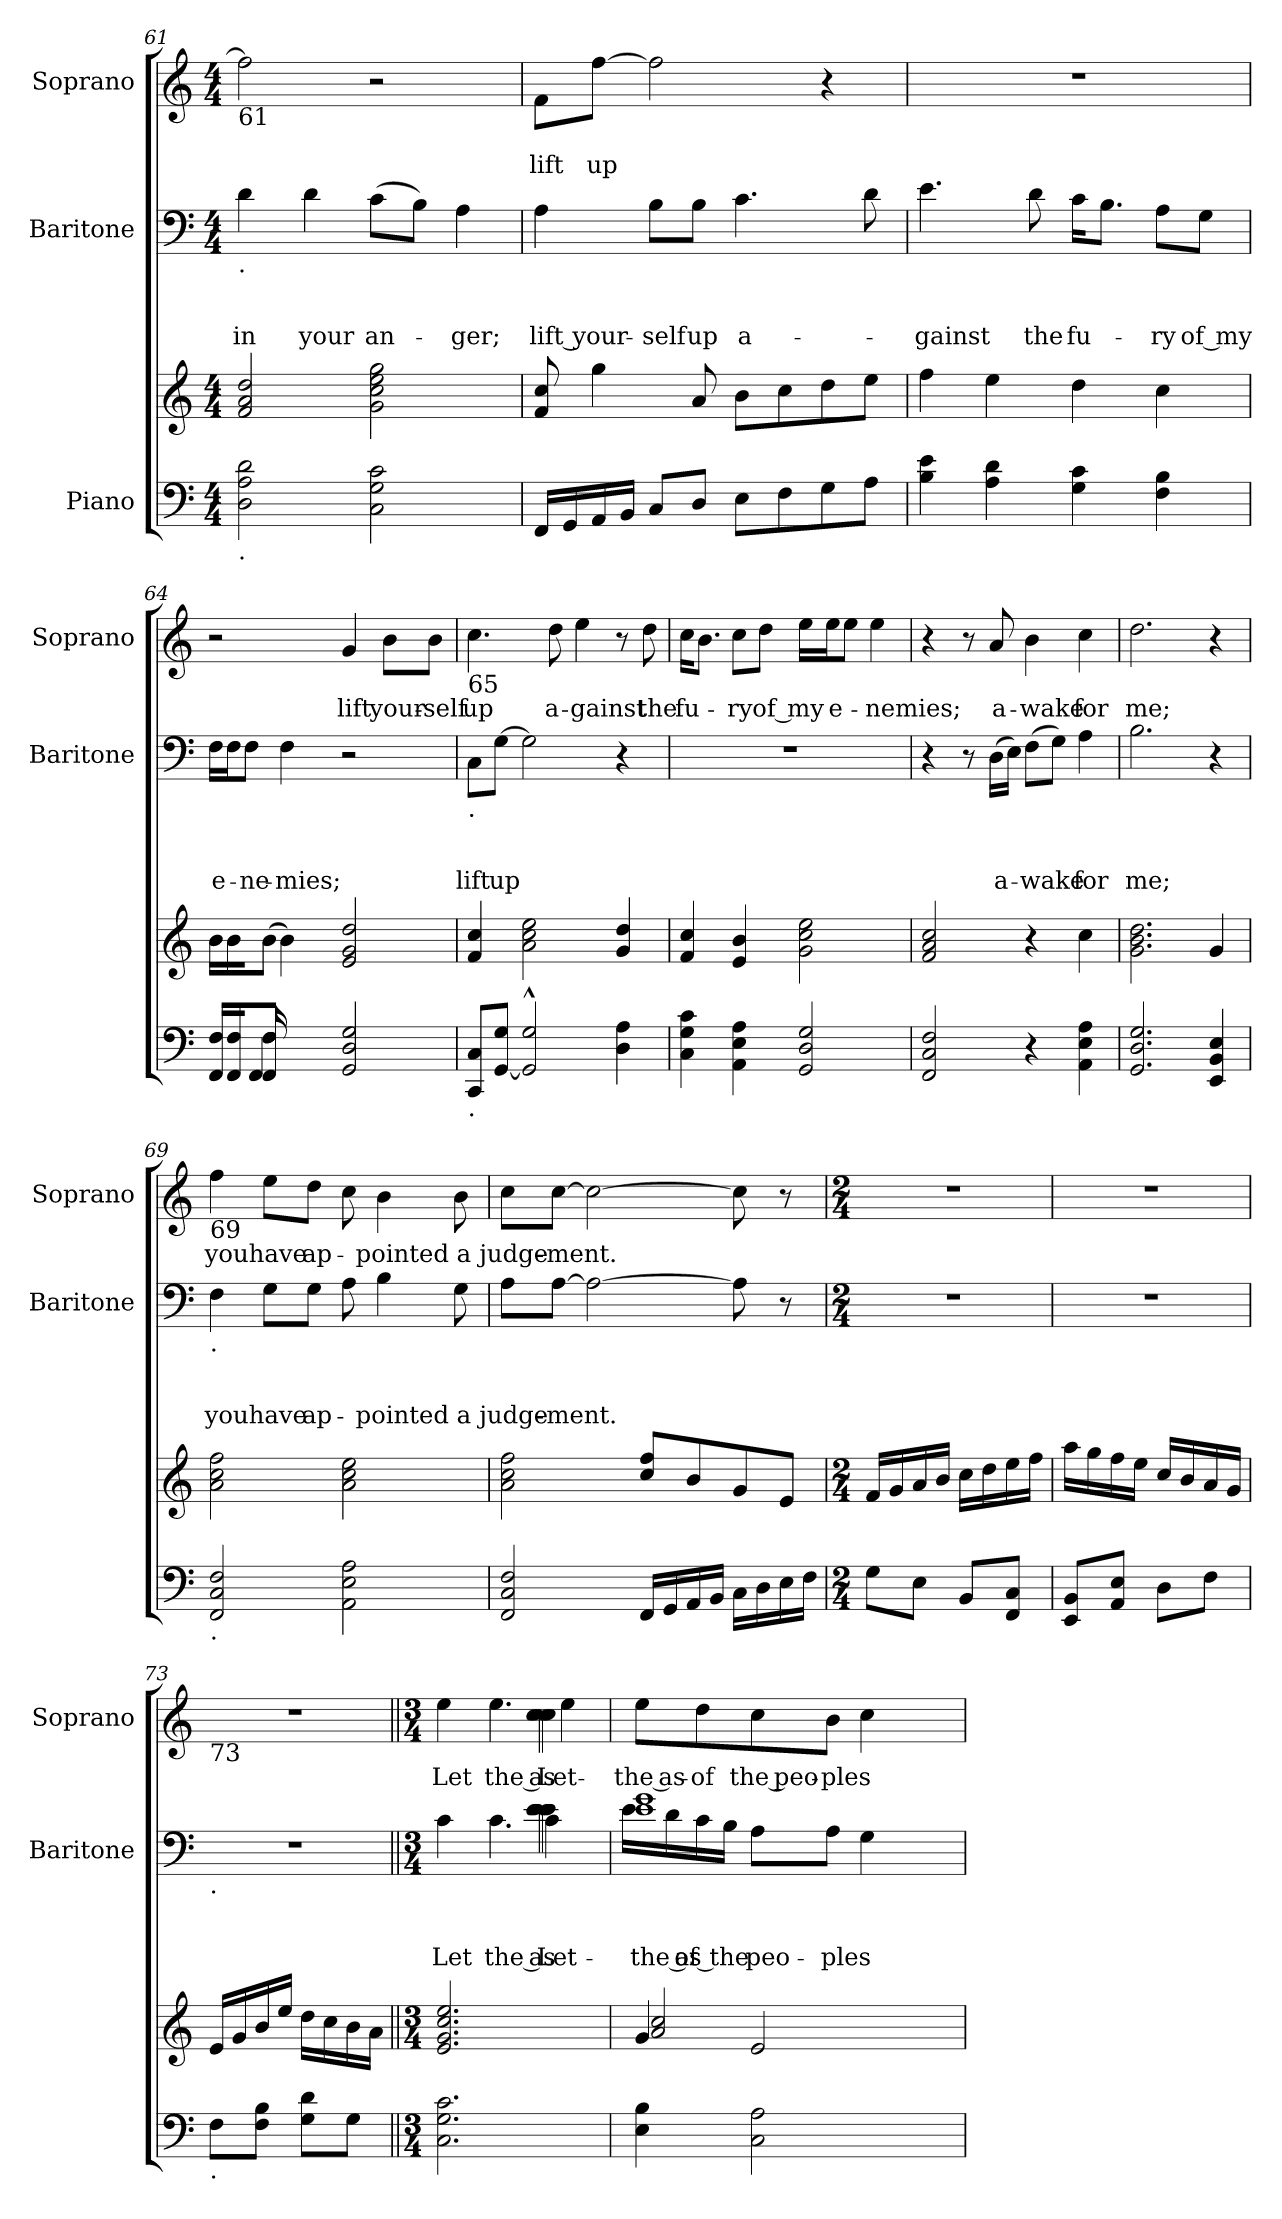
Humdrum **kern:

**kern	**kern	**kern	**text	**text	**text	**kern	**text	**text
*part3	*part3	*part2	*part2	*part2	*part2	*part1	*part1	*part1
*staff4	*staff3	*staff2	*staff2	*staff2	*staff2	*staff1	*staff1	*staff1
*I"Piano	*	*I"Baritone	*	*	*	*I"Soprano	*	*
*	*	*I'Baritone	*	*	*	*I'Soprano	*	*
!!LO:LB:g=z
*clefF4	*clefG2	*clefF4	*	*	*	*clefG2	*	*
*k[]	*k[]	*k[]	*	*	*	*k[]	*	*
*C:	*C:	*C:	*	*	*	*C:	*	*
*M4/4	*M4/4	*M4/4	*	*	*	*M4/4	*	*
=61	=61	=61	=61	=61	=61	=61	=61	=61
!	!	!	!	!	!	!LO:TX:b:t=61	!	!
!	!	!LO:TX:b:t=.	!	!	!	!	!	!
!LO:TX:b:t=.	!	!	!	!	!	!	!	!
!	!	!	!	!	!LO:LY:b:rj	!	!	!
2D\ 2A\ 2d\	2f/ 2a/ 2dd/	4d\	.	.	in	2ff\]	.	.
!	!	!	!	!	!LO:LY:b:rj	!	!	!
.	.	4d\	.	.	your	.	.	.
!	!	!	!	!	!LO:LY:b	!	!	!
2C\ 2G\ 2c\	2g\ 2cc\ 2ee\ 2gg\	(>8c\L	.	.	an-	2r	.	.
.	.	8B\J)	.	.	.	.	.	.
!	!	!	!	!	!LO:LY:b	!	!	!
.	.	4A\	.	.	-ger;	.	.	.
=62	=62	=62	=62	=62	=62	=62	=62	=62
!	!	!	!	!	!LO:LY:b	!	!	!LO:LY:b
16FF/LL	8f/ 8cc/	4A\	.	.	lift your-	8f\L	.	lift
16GG/	.	.	.	.	.	.	.	.
!	!LO:N:head=solid	!	!	!	!	!	!	!LO:LY:b:rj
16AA/	4gg\	.	.	.	.	[>8ff\J	.	up
16BB/JJ	.	.	.	.	.	.	.	.
!	!	!	!	!	!LO:LY:b:rj	!	!	!
8C/L	.	8B\L	.	.	-self	2ff\]	.	.
!	!LO:N:head=solid	!	!	!	!LO:LY:b:rj	!	!	!
8D/J	8a/	8B\J	.	.	up	.	.	.
!	!LO:N:head=solid	!	!	!	!LO:LY:b	!	!	!
8E\L	8b\L	4.c\	.	.	a-	.	.	.
!	!LO:N:head=solid	!	!	!	!	!	!	!
8F\	8cc\	.	.	.	.	.	.	.
!	!LO:N:head=solid	!	!	!	!	!	!	!
8G\	8dd\	.	.	.	.	4r	.	.
!	!LO:N:head=solid	!	!	!	!	!	!	!
8A\J	8ee\J	8d\	.	.	.	.	.	.
=63	=63	=63	=63	=63	=63	=63	=63	=63
!	!LO:N:head=solid	!	!	!	!LO:LY:b	!	!	!
4B\ 4e\	4ff\	4.e\	.	.	-gainst	1r	.	.
!	!LO:N:head=solid	!	!	!	!	!	!	!
4A\ 4d\	4ee\	.	.	.	.	.	.	.
!	!	!	!	!	!LO:LY:b	!	!	!
.	.	8d\	.	.	the	.	.	.
!	!LO:N:head=solid	!	!	!	!LO:LY:b	!	!	!
4G\ 4c\	4dd\	16c\KL	.	.	fu-	.	.	.
.	.	8.B\J	.	.	.	.	.	.
!	!LO:N:head=solid	!	!	!	!LO:LY:b:rj	!	!	!
4F\ 4B\	4cc\	8A\L	.	.	-ry	.	.	.
!	!	!	!	!	!LO:LY:b:rj	!	!	!
.	.	8G\J	.	.	of my	.	.	.
=64	=64	=64	=64	=64	=64	=64	=64	=64
*^	*	*	*	*	*	*	*	*
*	*^	*	*	*	*	*	*	*	*
!	!	!	!LO:N:head=solid	!	!	!	!LO:LY:b	!	!	!
*	*	*	*^	*	*	*	*	*	*	*
16FF/ 16F/LL	8.ryy	8.ryy	16b\LL	4ryy	16F\LL	.	.	e-	2r	.	.
!	!	!	!LO:N:head=solid	!	!	!	!	!	!	!	!
16FF/ 16F/J	.	.	16b\J	.	16F\J	.	.	.	.	.	.
!	!	!	!	!	!	!	!	!LO:LY:b:rj	!	!	!
16ryy	.	.	16ryy	.	8F\J	.	.	-ne-	.	.	.
!	!	!	!LO:N:head=solid	!	!	!	!	!	!	!	!
8FF/ 8F/J	16F/	4FF/	(<8b\J	.	.	.	.	.	.	.	.
!	!	!	!	!LO:N:head=solid	!	!	!	!LO:LY:b	!	!	!
.	2.ryy	.	.	4b\)	4F\	.	.	-mies;	.	.	.
2ryy	.	.	2ryy	.	.	.	.	.	.	.	.
.	.	16ryy	.	.	.	.	.	.	.	.	.
!	!	!	!	!	!	!	!	!	!	!LO:LY:b	!
.	.	2GG/ 2D/ 2G/	.	2e/ 2g/ 2dd/	2r	.	.	.	4g/	lift	.
!	!	!	!	!	!	!	!	!	!	!LO:LY:b	!
.	.	.	.	.	.	.	.	.	8b\L	your-	.
8.ryy	.	.	8.ryy	.	.	.	.	.	.	.	.
!	!	!	!	!	!	!	!	!	!	!LO:LY:b:rj	!
.	.	.	.	.	.	.	.	.	8b\J	-self	.
*v	*v	*v	*	*	*	*	*	*	*	*	*
*	*v	*v	*	*	*	*	*	*	*
!!LO:PB:g=z
=65	=65	=65	=65	=65	=65	=65	=65	=65
!	!	!	!	!	!	!LO:TX:b:t=65	!	!
!	!	!LO:TX:b:t=.	!	!	!	!	!	!
!LO:TX:b:t=.	!	!	!	!	!	!	!	!
!	!LO:N:n=1:head=solid	!	!	!	!LO:LY:b	!	!LO:LY:b	!
8CC/ 8C/L	4f/ 4cc/	8C\L	.	.	lift	4.cc\	up	.
!	!	!	!	!	!LO:LY:b	!	!	!
[<8GG/ 8G/J	.	[>8G\J	.	.	up	.	.	.
2GG/]^^< 2G/^^<	2a\ 2cc\ 2ee\	2G\]	.	.	.	.	.	.
!	!	!	!	!	!	!	!LO:LY:b	!
.	.	.	.	.	.	8dd\	a-	.
!	!	!	!	!	!	!	!LO:LY:b:rj	!
.	.	.	.	.	.	4ee\	-gainst	.
!	!LO:N:n=1:head=solid	!	!	!	!	!	!	!
4D\ 4A\	4g/ 4dd/	4r	.	.	.	8r	.	.
!	!	!	!	!	!	!	!LO:LY:b	!
.	.	.	.	.	.	8dd\	the	.
=66	=66	=66	=66	=66	=66	=66	=66	=66
!	!LO:N:n=1:head=solid	!	!	!	!	!	!LO:LY:b	!
4C\ 4G\ 4c\	4f/ 4cc/	1r	.	.	.	16cc\KL	fu-	.
.	.	.	.	.	.	8.b\J	.	.
!	!LO:N:n=2:head=solid	!	!	!	!	!	!LO:LY:b:rj	!
4AA\ 4E\ 4A\	4e/ 4b/	.	.	.	.	8cc\L	-ry	.
!	!	!	!	!	!	!	!LO:LY:b:rj	!
.	.	.	.	.	.	8dd\J	of my	.
2GG/ 2D/ 2G/	2g\ 2cc\ 2ee\	.	.	.	.	16ee\LL	.	.
!	!	!	!	!	!	!	!LO:LY:b	!
.	.	.	.	.	.	16ee\J	e-	.
.	.	.	.	.	.	8ee\J	.	.
!	!	!	!	!	!	!	!LO:LY:b:rj	!
.	.	.	.	.	.	4ee\	-ne­mies;	.
=67	=67	=67	=67	=67	=67	=67	=67	=67
2FF/ 2C/ 2F/	2f/ 2a/ 2cc/	4r	.	.	.	4r	.	.
.	.	8r	.	.	.	8r	.	.
!	!	!	!	!	!	!	!LO:LY:b	!
.	.	(>16D\LL	.	.	.	8a/	a-	.
!	!	!	!	!	!LO:LY:b:rj	!	!	!
.	.	16E\JJ)	.	.	a-	.	.	.
!	!	!	!	!	!LO:LY:b	!	!LO:LY:b	!
4r	4r	(>8F\L	.	.	-wake	4b\	-wake	.
.	.	8G\J)	.	.	.	.	.	.
!	!LO:N:head=solid	!	!	!	!LO:LY:b:rj	!	!LO:LY:b:rj	!
4AA\ 4E\ 4A\	4cc\	4A\	.	.	for	4cc\	for	.
=68	=68	=68	=68	=68	=68	=68	=68	=68
!	!	!	!	!	!LO:LY:b	!	!LO:LY:b	!
2.GG/ 2.D/ 2.G/	2.g\ 2.b\ 2.dd\	2.B\	.	.	me;	2.dd\	me;	.
!	!LO:N:head=solid	!	!	!	!	!	!	!
4EE/ 4BB/ 4E/	4g/	4r	.	.	.	4r	.	.
!!LO:LB:g=z
=69	=69	=69	=69	=69	=69	=69	=69	=69
!	!	!	!	!	!	!LO:TX:b:t=69	!	!
!	!	!LO:TX:b:t=.	!	!	!	!	!	!
!LO:TX:b:t=.	!	!	!	!	!	!	!	!
!	!	!	!	!	!LO:LY:b	!	!LO:LY:b	!
2FF/ 2C/ 2F/	2a\ 2cc\ 2ff\	4F\	.	.	you	4ff\	you	.
!	!	!	!	!	!LO:LY:b:rj	!	!LO:LY:b:rj	!
.	.	8G\L	.	.	have	8ee\L	have	.
!	!	!	!	!	!LO:LY:b	!	!LO:LY:b	!
.	.	8G\J	.	.	ap-	8dd\J	ap-	.
2AA\ 2E\ 2A\	2a\ 2cc\ 2ee\	8A\	.	.	.	8cc\	.	.
!	!	!	!	!	!LO:LY:b	!	!LO:LY:b	!
.	.	4B\	.	.	-poin­ted	4b\	-poin­ted	.
!	!	!	!	!	!LO:LY:b	!	!LO:LY:b	!
.	.	8G\	.	.	a	8b\	a	.
=70	=70	=70	=70	=70	=70	=70	=70	=70
!	!	!	!	!	!LO:LY:b	!	!LO:LY:b	!
2FF/ 2C/ 2F/	2a\ 2cc\ 2ff\	8A\L	.	.	judge-	8cc\L	judge-	.
!	!	!	!	!	!LO:LY:b	!	!LO:LY:b	!
.	.	[>8A\J	.	.	-ment.	[>8cc\J	-ment.	.
.	.	2A\_	.	.	.	2cc\_	.	.
16FF/LL	8cc/ 8ff/L	.	.	.	.	.	.	.
16GG/	.	.	.	.	.	.	.	.
!	!LO:N:head=solid	!	!	!	!	!	!	!
16AA/	8b/	.	.	.	.	.	.	.
16BB/JJ	.	.	.	.	.	.	.	.
!	!LO:N:head=solid	!	!	!	!	!	!	!
16C\LL	8g/	8A\]	.	.	.	8cc\]	.	.
16D\	.	.	.	.	.	.	.	.
!	!LO:N:head=solid	!	!	!	!	!	!	!
16E\	8e/J	8r	.	.	.	8r	.	.
16F\JJ	.	.	.	.	.	.	.	.
=71	=71	=71	=71	=71	=71	=71	=71	=71
*M2/4	*M2/4	*M2/4	*	*	*	*M2/4	*	*
!LO:N:head=solid	!	!LO:N:vis=1	!	!	!	!LO:N:vis=1	!	!
8G\L	16f/LL	2r	.	.	.	2r	.	.
.	16g/	.	.	.	.	.	.	.
!LO:N:head=solid	!	!	!	!	!	!	!	!
8E\J	16a/	.	.	.	.	.	.	.
.	16b/JJ	.	.	.	.	.	.	.
!LO:N:head=solid	!	!	!	!	!	!	!	!
8BB/L	16cc\LL	.	.	.	.	.	.	.
.	16dd\	.	.	.	.	.	.	.
8FF/ 8C/J	16ee\	.	.	.	.	.	.	.
.	16ff\JJ	.	.	.	.	.	.	.
=72	=72	=72	=72	=72	=72	=72	=72	=72
!	!	!LO:N:vis=1	!	!	!	!LO:N:vis=1	!	!
8EE/ 8BB/L	16aa\LL	2r	.	.	.	2r	.	.
.	16gg\	.	.	.	.	.	.	.
8AA/ 8E/J	16ff\	.	.	.	.	.	.	.
.	16ee\JJ	.	.	.	.	.	.	.
!LO:N:head=solid	!	!	!	!	!	!	!	!
8D\L	16cc/LL	.	.	.	.	.	.	.
.	16b/	.	.	.	.	.	.	.
!LO:N:head=solid	!	!	!	!	!	!	!	!
8F\J	16a/	.	.	.	.	.	.	.
.	16g/JJ	.	.	.	.	.	.	.
!!LO:PB:g=z
=73	=73	=73	=73	=73	=73	=73	=73	=73
!	!	!	!	!	!	!LO:TX:b:t=73	!	!
!	!	!LO:TX:b:t=.	!	!	!	!	!	!
!LO:TX:b:t=.	!	!	!	!	!	!	!	!
!LO:N:head=solid	!	!LO:N:vis=1	!	!	!	!LO:N:vis=1	!	!
8F\L	16e/LL	2r	.	.	.	2r	.	.
.	16g/	.	.	.	.	.	.	.
8F\ 8B\J	16b/	.	.	.	.	.	.	.
.	16ee/JJ	.	.	.	.	.	.	.
8G\ 8d\L	16dd\LL	.	.	.	.	.	.	.
.	16cc\	.	.	.	.	.	.	.
!LO:N:head=solid	!	!	!	!	!	!	!	!
8G\J	16b\	.	.	.	.	.	.	.
.	16a\JJ	.	.	.	.	.	.	.
=74||	=74||	=74||	=74||	=74||	=74||	=74||	=74||	=74||
*M3/4	*M3/4	*M3/4	*	*	*	*M3/4	*	*
!	!	!	!	!	!LO:LY:b:rj	!	!LO:LY:b:rj	!
*	*	*^	*	*	*	*^	*	*
*	*	*	*^	*	*	*	*	*^	*	*
*	*	*	*	*^	*	*	*	*	*	*^	*	*
2.C\ 2.G\ 2.c\	2.e/ 2.g/ 2.cc/ 2.ee/	4c\	2ryy	2ryy	2ryy	.	.	Let	4ee\	2ryy	2ryy	2ryy	Let	.
!	!	!	!	!	!	!	!	!LO:LY:b	!	!	!	!	!LO:LY:b:rj	!
.	.	4.c\	.	.	.	.	.	the as-	4.ee\	.	.	.	the as-	.
!	!	!	!	!	!	!	!	!LO:LY:b	!	!	!	!	!	!
!	!	!	!	!	!	!	!	!LO:LY:b:rj	!	!	!	!	!	!
!	!	!	!	!	!	!	!	!LO:LY:b:rj	!	!	!	!	!LO:LY:b	!
!	!	!	!	!	!	!	!	!	!	!	!	!	!LO:LY:b:rj	!
!	!	!	!	!	!	!	!	!	!	!	!	!	!LO:LY:b:rj	!
.	.	.	(>4e\ 4e\	(4e\ 4e\)	4c\	.	.	Let	.	(>4cc\ 4cc\	(4cc\ 4cc\)	4ee\	Let	.
.	.	8ryy	.	.	.	.	.	.	8ryy	.	.	.	.	.
*	*	*v	*v	*v	*v	*	*	*	*	*	*	*	*	*
*	*	*	*	*	*	*v	*v	*v	*v	*	*
=75	=75	=75	=75	=75	=75	=75	=75	=75
!	!LO:N:head=solid	!	!	!	!LO:LY:b:rj	!	!LO:LY:b	!
*	*^	*^	*	*	*	*	*	*
4E\ 4B\	4g/	2a/ 2cc/	1e 1g	16e\LL	.	.	the as-	8ee\L	the as-	.
.	.	.	.	16d\	.	.	.	.	.	.
!	!	!	!	!	!	!	!LO:LY:b	!	!LO:LY:b:rj	!
.	.	.	.	16c\	.	.	-of the	8dd\	-of	.
.	.	.	.	16B\JJ	.	.	.	.	.	.
!	!	!	!	!	!	!	!LO:LY:b	!	!LO:LY:b:rj	!
2C\ 2A\	2e/	.	.	8A\L	.	.	peo-	8cc\	the peo-	.
!	!	!	!	!	!	!	!LO:LY:b	!	!LO:LY:b	!
.	.	.	.	8A\J	.	.	-ples	8b\J	-ples	.
.	.	4ryy	.	4G\	.	.	.	4cc\	.	.
4ryy	4ryy	4ryy	.	4ryy	.	.	.	4ryy	.	.
*	*v	*v	*	*	*	*	*	*	*	*
*	*	*v	*v	*	*	*	*	*	*
=	=	=	=	=	=	=	=	=
*-	*-	*-	*-	*-	*-	*-	*-	*-
